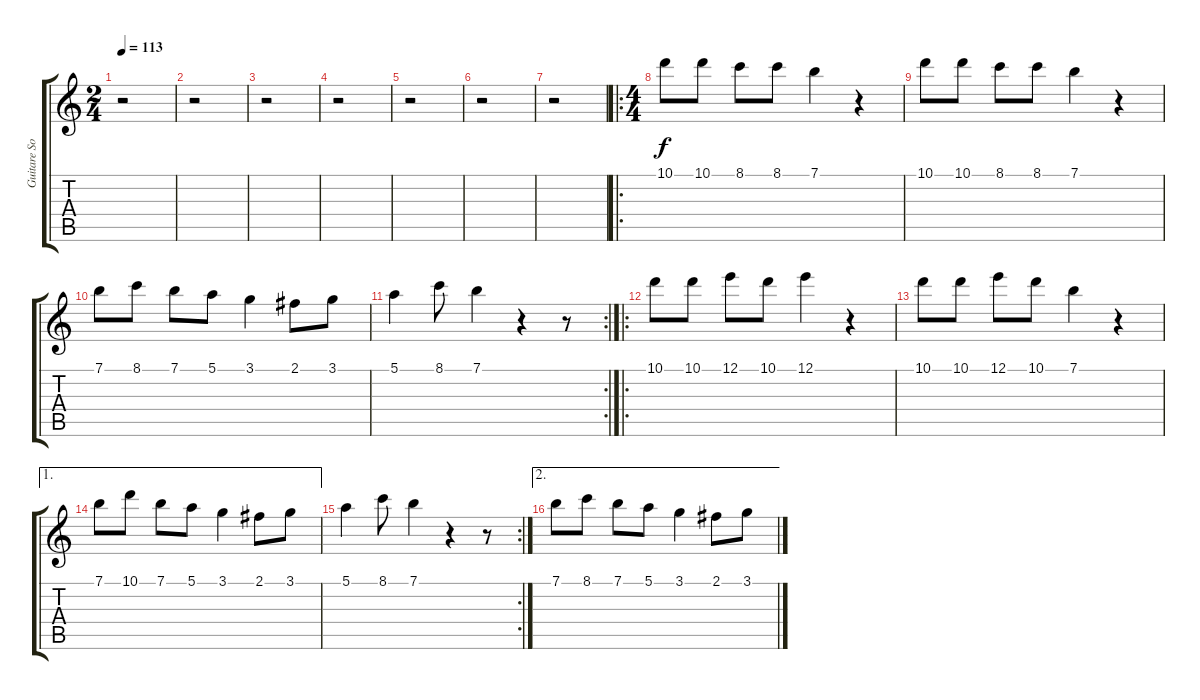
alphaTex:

\track ("Guitare Solo" "Guitare So") {instrument acousticguitarnylon}
\staff {score tabs}
\tuning (E4 B3 G3 D3 A2 E2) {hide}
\ts (2 4)
\tempo 113
\clef g2
\ks c
r.2{dy f instrument acousticguitarnylon} |
r.2 |
r.2 |
r.2 |
r.2 |
r.2 |
r.2 |
\ro
\ts (4 4)
10.1.8 10.1.8 8.1.8 8.1.8 7.1.4 r.4 |
10.1.8 10.1.8 8.1.8 8.1.8 7.1.4 r.4 |
7.1.8 8.1.8 7.1.8 5.1.8 3.1.4 2.1.8 3.1.8 |
\rc 2
5.1.4 8.1.8 7.1.4 r.4 r.8 |
\ro
10.1.8 10.1.8 12.1.8 10.1.8 12.1.4 r.4 |
10.1.8 10.1.8 12.1.8 10.1.8 7.1.4 r.4 |
\ae 1
7.1.8 10.1.8 7.1.8 5.1.8 3.1.4 2.1.8 3.1.8 |
\rc 2
5.1.4 8.1.8 7.1.4 r.4 r.8 |
\ae 2
7.1.8 8.1.8 7.1.8 5.1.8 3.1.4 2.1.8 3.1.8
